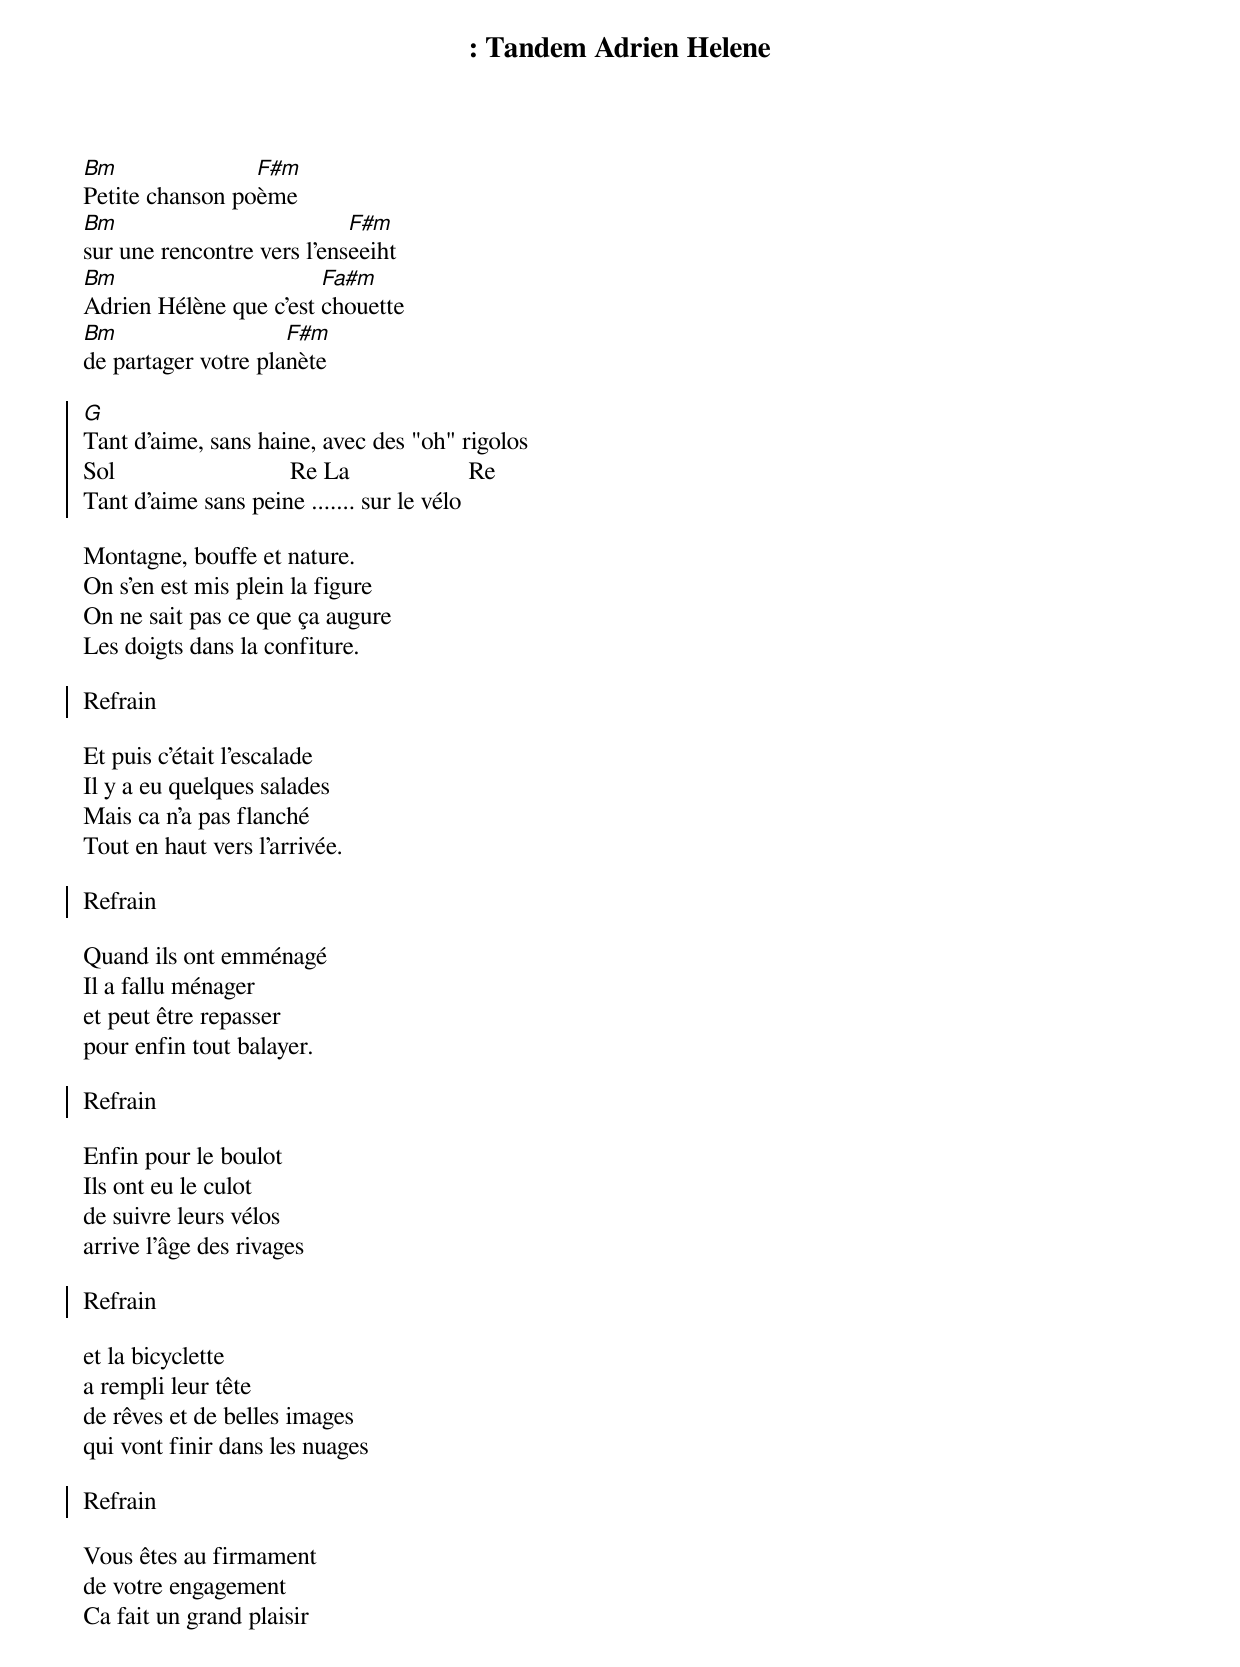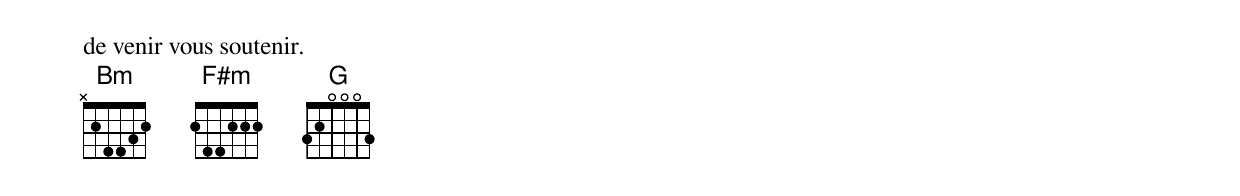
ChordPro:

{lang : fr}
{columns :  2}
{title : Tandem Adrien Helene}
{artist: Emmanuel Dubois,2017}

[Bm]Petite chanson po[F#m]ème
[Bm]sur une rencontre vers l’ens[F#m]eeiht
[Bm]Adrien Hélène que c’est [Fa#m]chouette
[Bm]de partager votre pla[F#m]nète

{start_of_chorus}
[G]Tant d'aime, sans haine, avec des "oh" rigolos
Sol                            Re La                   Re
Tant d'aime sans peine ....... sur le vélo
{end_of_chorus}

Montagne, bouffe et nature.
On s'en est mis plein la figure
On ne sait pas ce que ça augure
Les doigts dans la confiture.

{start_of_chorus}
Refrain
{end_of_chorus}

Et puis c'était l'escalade
Il y a eu quelques salades
Mais ca n'a pas flanché
Tout en haut vers l'arrivée.

{start_of_chorus}
Refrain
{end_of_chorus}

Quand ils ont emménagé
Il a fallu ménager
et peut être repasser
pour enfin tout balayer.

{start_of_chorus}
Refrain
{end_of_chorus}

Enfin pour le boulot
Ils ont eu le culot
de suivre leurs vélos
arrive l'âge des rivages

{start_of_chorus}
Refrain
{end_of_chorus}

et la bicyclette
a rempli leur tête
de rêves et de belles images
qui vont finir dans les nuages

{start_of_chorus}
Refrain
{end_of_chorus}

Vous êtes au firmament
de votre engagement
Ca fait un grand plaisir
de venir vous soutenir.
